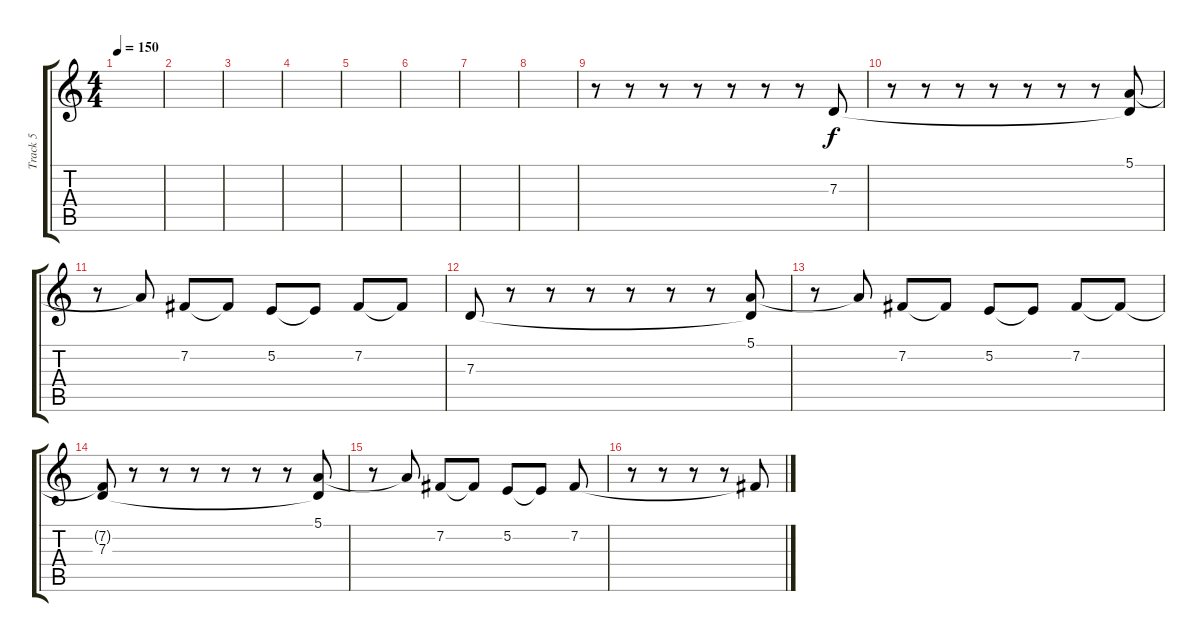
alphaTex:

\track ("Track 5" "Track 5") {instrument churchorgan}
\staff {score tabs}
\tuning (E4 B3 G3 D3 A2 E2) {hide}
\ts (4 4)
\tempo 150
\clef g2
\ks c
|
|
|
|
|
|
|
|
r.8 r.8 r.8 r.8 r.8 r.8 r.8 7.3.8 |
r.8 r.8 r.8 r.8 r.8 r.8 r.8 (5.1 7.3{t}).8 |
r.8 5.1{t}.8 7.2.8 7.2{t}.8 5.2.8 5.2{t}.8 7.2.8 7.2{t}.8 |
7.3.8 r.8 r.8 r.8 r.8 r.8 r.8 (5.1 7.3{t}).8 |
r.8 5.1{t}.8 7.2.8 7.2{t}.8 5.2.8 5.2{t}.8 7.2.8 7.2{t}.8 |
(7.2{t} 7.3).8 r.8 r.8 r.8 r.8 r.8 r.8 (5.1 7.3{t}).8 |
r.8 5.1{t}.8 7.2.8 7.2{t}.8 5.2.8 5.2{t}.8 7.2.8 |
r.8 r.8 r.8 r.8 7.2{t}.8
